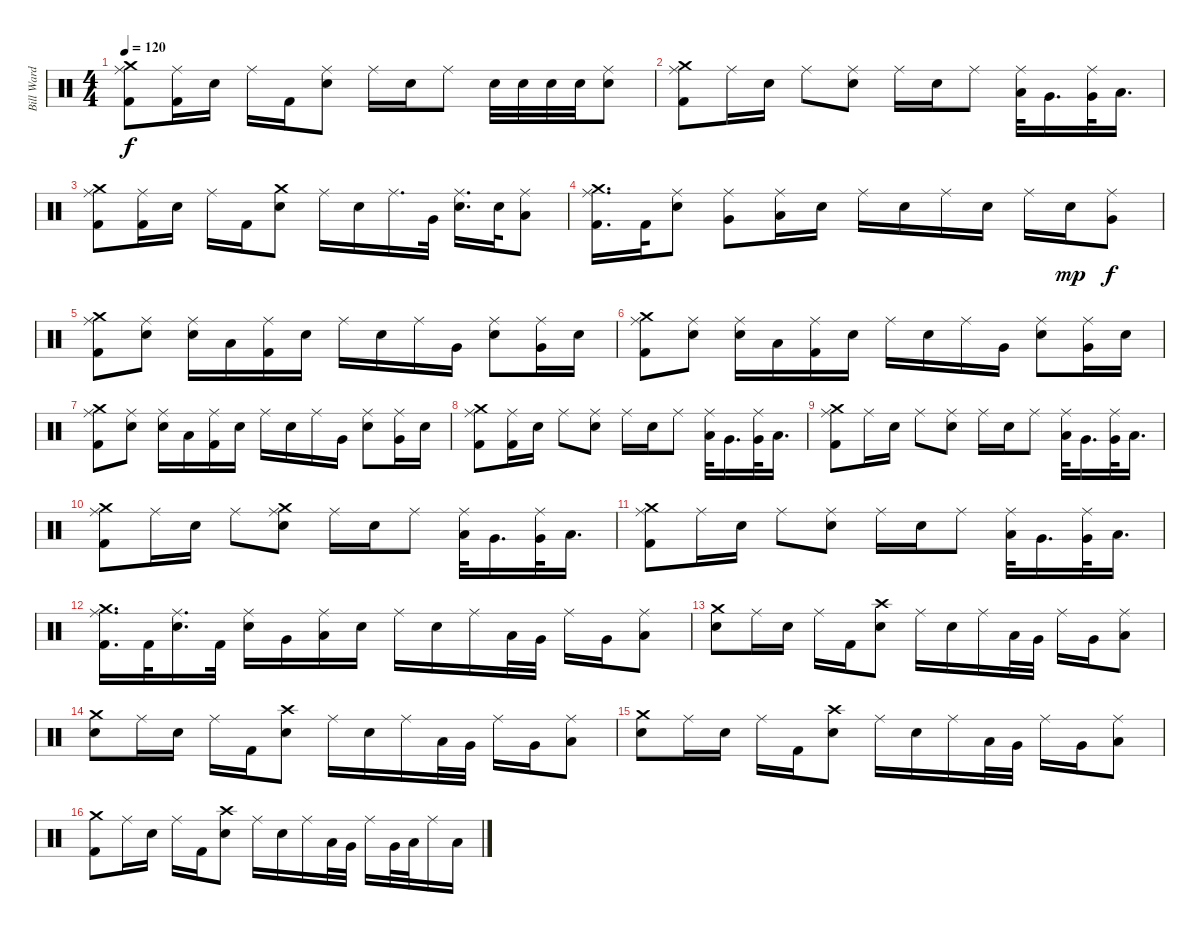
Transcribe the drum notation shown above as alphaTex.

\track ("Bill Ward" "Bill Ward") {instrument percussion}
\staff {score}
\articulation defaults
\ts (4 4)
\tempo 120
\clef neutral
\ks c
("Crash medium (hit)" "Ride (middle)" "Kick (hit) 2").8{dy f} ("Ride (middle)" "Kick (hit) 2").16 "Electric Snare (hit)".16 "Ride (middle)".16 "Kick (hit) 2".16 ("Ride (middle)" "Electric Snare (hit)").8 "Ride (middle)".16 "Electric Snare (hit)".16 "Ride (middle)".8 "Electric Snare (hit)".32 "Electric Snare (hit)".32 "Electric Snare (hit)".32 "Electric Snare (hit)".32 ("Ride (middle)" "Electric Snare (hit)").8 |
("Crash medium (hit)" "Ride (middle)" "Kick (hit) 2").8 "Ride (middle)".16 "Electric Snare (hit)".16 "Ride (middle)".8 ("Ride (middle)" "Electric Snare (hit)").8 "Ride (middle)".16 "Electric Snare (hit)".16 "Ride (middle)".8 ("Ride (middle)" "Low Floor Tom (hit)").32 "Very Low Tom (hit)".16{d} ("Ride (middle)" "Very Low Tom (hit)").32 "Low Floor Tom (hit)".16{d} |
("Crash medium (hit)" "Ride (middle)" "Kick (hit) 2").8 ("Ride (middle)" "Kick (hit) 2").16 "Electric Snare (hit)".16 "Ride (middle)".16 "Kick (hit) 2".16 ("Crash medium (hit)" "Electric Snare (hit)").8 "Ride (middle)".16 "Electric Snare (hit)".16 "Ride (middle)".16{d} "Very Low Tom (hit)".32 ("Ride (middle)" "Electric Snare (hit)").16{d} "Electric Snare (hit)".32 ("Ride (middle)" "Low Tom (hit)").8 |
("Crash medium (hit)" "Ride (middle)" "Kick (hit) 2").16{d} "Kick (hit) 2".32 ("Ride (middle)" "Electric Snare (hit)").8 ("Ride (middle)" "Very Low Tom (hit)").8 ("Ride (middle)" "Low Floor Tom (hit)").16 "Electric Snare (hit)".16 "Ride (middle)".16 "Electric Snare (hit)".16 "Ride (middle)".16 "Electric Snare (hit)".16 "Ride (middle)".16 "Electric Snare (hit)".16{dy mp} ("Ride (middle)" "Very Low Tom (hit)").8{dy f} |
("Crash medium (hit)" "Ride (middle)" "Kick (hit) 2").8 ("Ride (middle)" "Electric Snare (hit)").8 ("Ride (middle)" "Electric Snare (hit)").16 "Low Floor Tom (hit)".16 ("Ride (middle)" "Kick (hit) 2").16 "Electric Snare (hit)".16 "Ride (middle)".16 "Electric Snare (hit)".16 "Ride (middle)".16 "Very Low Tom (hit)".16 ("Ride (middle)" "Electric Snare (hit)").8 ("Ride (middle)" "Very Low Tom (hit)").16 "Electric Snare (hit)".16 |
("Crash medium (hit)" "Ride (middle)" "Kick (hit) 2").8 ("Ride (middle)" "Electric Snare (hit)").8 ("Ride (middle)" "Electric Snare (hit)").16 "Low Floor Tom (hit)".16 ("Ride (middle)" "Kick (hit) 2").16 "Electric Snare (hit)".16 "Ride (middle)".16 "Electric Snare (hit)".16 "Ride (middle)".16 "Very Low Tom (hit)".16 ("Ride (middle)" "Electric Snare (hit)").8 ("Ride (middle)" "Very Low Tom (hit)").16 "Electric Snare (hit)".16 |
("Crash medium (hit)" "Ride (middle)" "Kick (hit) 2").8 ("Ride (middle)" "Electric Snare (hit)").8 ("Ride (middle)" "Electric Snare (hit)").16 "Low Floor Tom (hit)".16 ("Ride (middle)" "Kick (hit) 2").16 "Electric Snare (hit)".16 "Ride (middle)".16 "Electric Snare (hit)".16 "Ride (middle)".16 "Very Low Tom (hit)".16 ("Ride (middle)" "Electric Snare (hit)").8 ("Ride (middle)" "Very Low Tom (hit)").16 "Electric Snare (hit)".16 |
("Crash medium (hit)" "Ride (middle)" "Kick (hit) 2").8 ("Ride (middle)" "Kick (hit) 2").16 "Electric Snare (hit)".16 "Ride (middle)".8 ("Ride (middle)" "Electric Snare (hit)").8 "Ride (middle)".16 "Electric Snare (hit)".16 "Ride (middle)".8 ("Ride (middle)" "Low Floor Tom (hit)").32 "Very Low Tom (hit)".16{d} ("Ride (middle)" "Very Low Tom (hit)").32 "Low Floor Tom (hit)".16{d} |
("Crash medium (hit)" "Ride (middle)" "Kick (hit) 2").8 "Ride (middle)".16 "Electric Snare (hit)".16 "Ride (middle)".8 ("Ride (middle)" "Electric Snare (hit)").8 "Ride (middle)".16 "Electric Snare (hit)".16 "Ride (middle)".8 ("Ride (middle)" "Low Floor Tom (hit)").32 "Very Low Tom (hit)".16{d} ("Ride (middle)" "Very Low Tom (hit)").32 "Low Floor Tom (hit)".16{d} |
("Crash medium (hit)" "Ride (middle)" "Kick (hit) 2").8 "Ride (middle)".16 "Electric Snare (hit)".16 "Ride (middle)".8 ("Crash medium (hit)" "Ride (middle)" "Electric Snare (hit)").8 "Ride (middle)".16 "Electric Snare (hit)".16 "Ride (middle)".8 ("Ride (middle)" "Low Floor Tom (hit)").32 "Very Low Tom (hit)".16{d} ("Ride (middle)" "Very Low Tom (hit)").32 "Low Floor Tom (hit)".16{d} |
("Crash medium (hit)" "Ride (middle)" "Kick (hit) 2").8 "Ride (middle)".16 "Electric Snare (hit)".16 "Ride (middle)".8 ("Ride (middle)" "Electric Snare (hit)").8 "Ride (middle)".16 "Electric Snare (hit)".16 "Ride (middle)".8 ("Ride (middle)" "Low Floor Tom (hit)").32 "Very Low Tom (hit)".16{d} ("Ride (middle)" "Very Low Tom (hit)").32 "Low Floor Tom (hit)".16{d} |
("Crash medium (hit)" "Ride (middle)" "Kick (hit) 2").16{d} "Kick (hit) 2".32 ("Ride (middle)" "Electric Snare (hit)").16{d} "Kick (hit) 2".32 ("Ride (middle)" "Electric Snare (hit)").16 "Very Low Tom (hit)".16 ("Ride (middle)" "Low Floor Tom (hit)").16 "Electric Snare (hit)".16 "Ride (middle)".16 "Electric Snare (hit)".16 "Ride (middle)".16 "Low Floor Tom (hit)".32 "Very Low Tom (hit)".32 "Ride (middle)".16 "Very Low Tom (hit)".16 ("Ride (middle)" "Low Floor Tom (hit)").8 |
("Crash medium (hit)" "Electric Snare (hit)").8 "Ride (middle)".16 "Electric Snare (hit)".16 "Ride (middle)".16 "Kick (hit) 2".16 ("Crash high (hit)" "Electric Snare (hit)").8 "Ride (middle)".16 "Electric Snare (hit)".16 "Ride (middle)".16 "Low Floor Tom (hit)".32 "Very Low Tom (hit)".32 "Ride (middle)".16 "Very Low Tom (hit)".16 ("Ride (middle)" "Low Floor Tom (hit)").8 |
("Crash medium (hit)" "Electric Snare (hit)").8 "Ride (middle)".16 "Electric Snare (hit)".16 "Ride (middle)".16 "Kick (hit) 2".16 ("Crash high (hit)" "Electric Snare (hit)").8 "Ride (middle)".16 "Electric Snare (hit)".16 "Ride (middle)".16 "Low Floor Tom (hit)".32 "Very Low Tom (hit)".32 "Ride (middle)".16 "Very Low Tom (hit)".16 ("Ride (middle)" "Low Floor Tom (hit)").8 |
("Crash medium (hit)" "Electric Snare (hit)").8 "Ride (middle)".16 "Electric Snare (hit)".16 "Ride (middle)".16 "Kick (hit) 2".16 ("Crash high (hit)" "Electric Snare (hit)").8 "Ride (middle)".16 "Electric Snare (hit)".16 "Ride (middle)".16 "Low Floor Tom (hit)".32 "Very Low Tom (hit)".32 "Ride (middle)".16 "Very Low Tom (hit)".16 ("Ride (middle)" "Low Floor Tom (hit)").8 |
("Crash medium (hit)" "Kick (hit) 2").8 "Ride (middle)".16 "Electric Snare (hit)".16 "Ride (middle)".16 "Kick (hit) 2".16 ("Crash high (hit)" "Electric Snare (hit)").8 "Ride (middle)".16 "Electric Snare (hit)".16 "Ride (middle)".16 "Low Floor Tom (hit)".32 "Very Low Tom (hit)".32 "Ride (middle)".16 "Very Low Tom (hit)".32 "Low Floor Tom (hit)".32 "Ride (middle)".16 "Low Floor Tom (hit)".16
